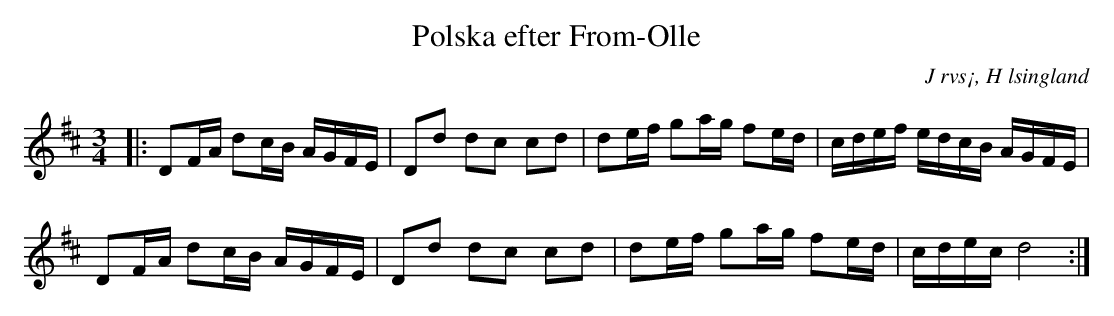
X:1
T:Polska efter From-Olle
E:From-Olle
O:J rvs¡, H lsingland
M:3/4
L:1/8
K:D
|: DF/A/ dc/B/ A/G/F/E/ | Dd dc cd | de/f/ ga/g/ fe/d/ | c/d/e/f/ e/d/c/B/ A/G/F/E/ |
DF/A/ dc/B/ A/G/F/E/ | Dd dc cd | de/f/ ga/g/ fe/d/ | c/d/e/c/ d4 :|
